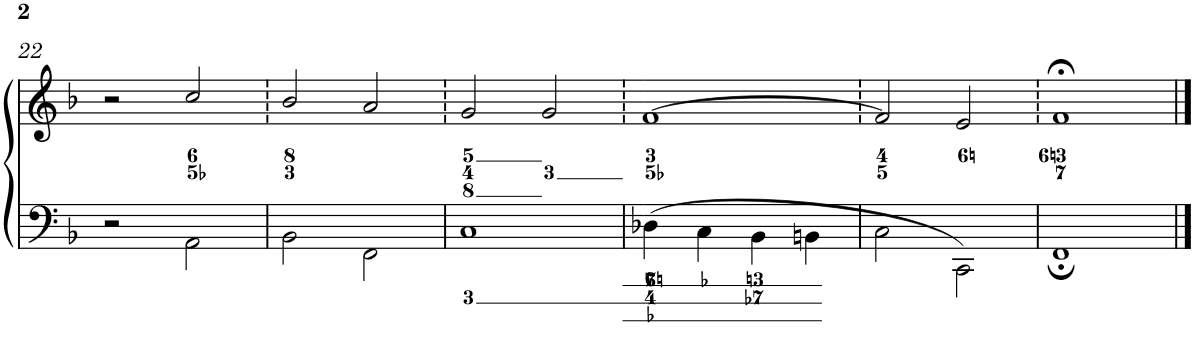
**kern	**kern
*part1	*part1
*staff2	*staff1
*I"Piano	*
*I'Pno.	*
!!LO:PB:g=z
*clefF4	*clefG2
*k[b-]	*k[b-]
*F:	*F:
*M4/4	*M4/4
*met(c)	*met(c)
=22	=22
2r	2r
2AA\	2cc/
=23	=23
2BB-\	2b-/
2FF\	2a/
=24	=24
1C	2g/
.	2g/
=25	=25
4D-X\	[>1f
4C\	.
4BB-\	.
4BBn\	.
=26	=26
2C\	2f/]
2CC\	2e/
=27	=27
1FF;	1f;<
==	==
*-	*-
